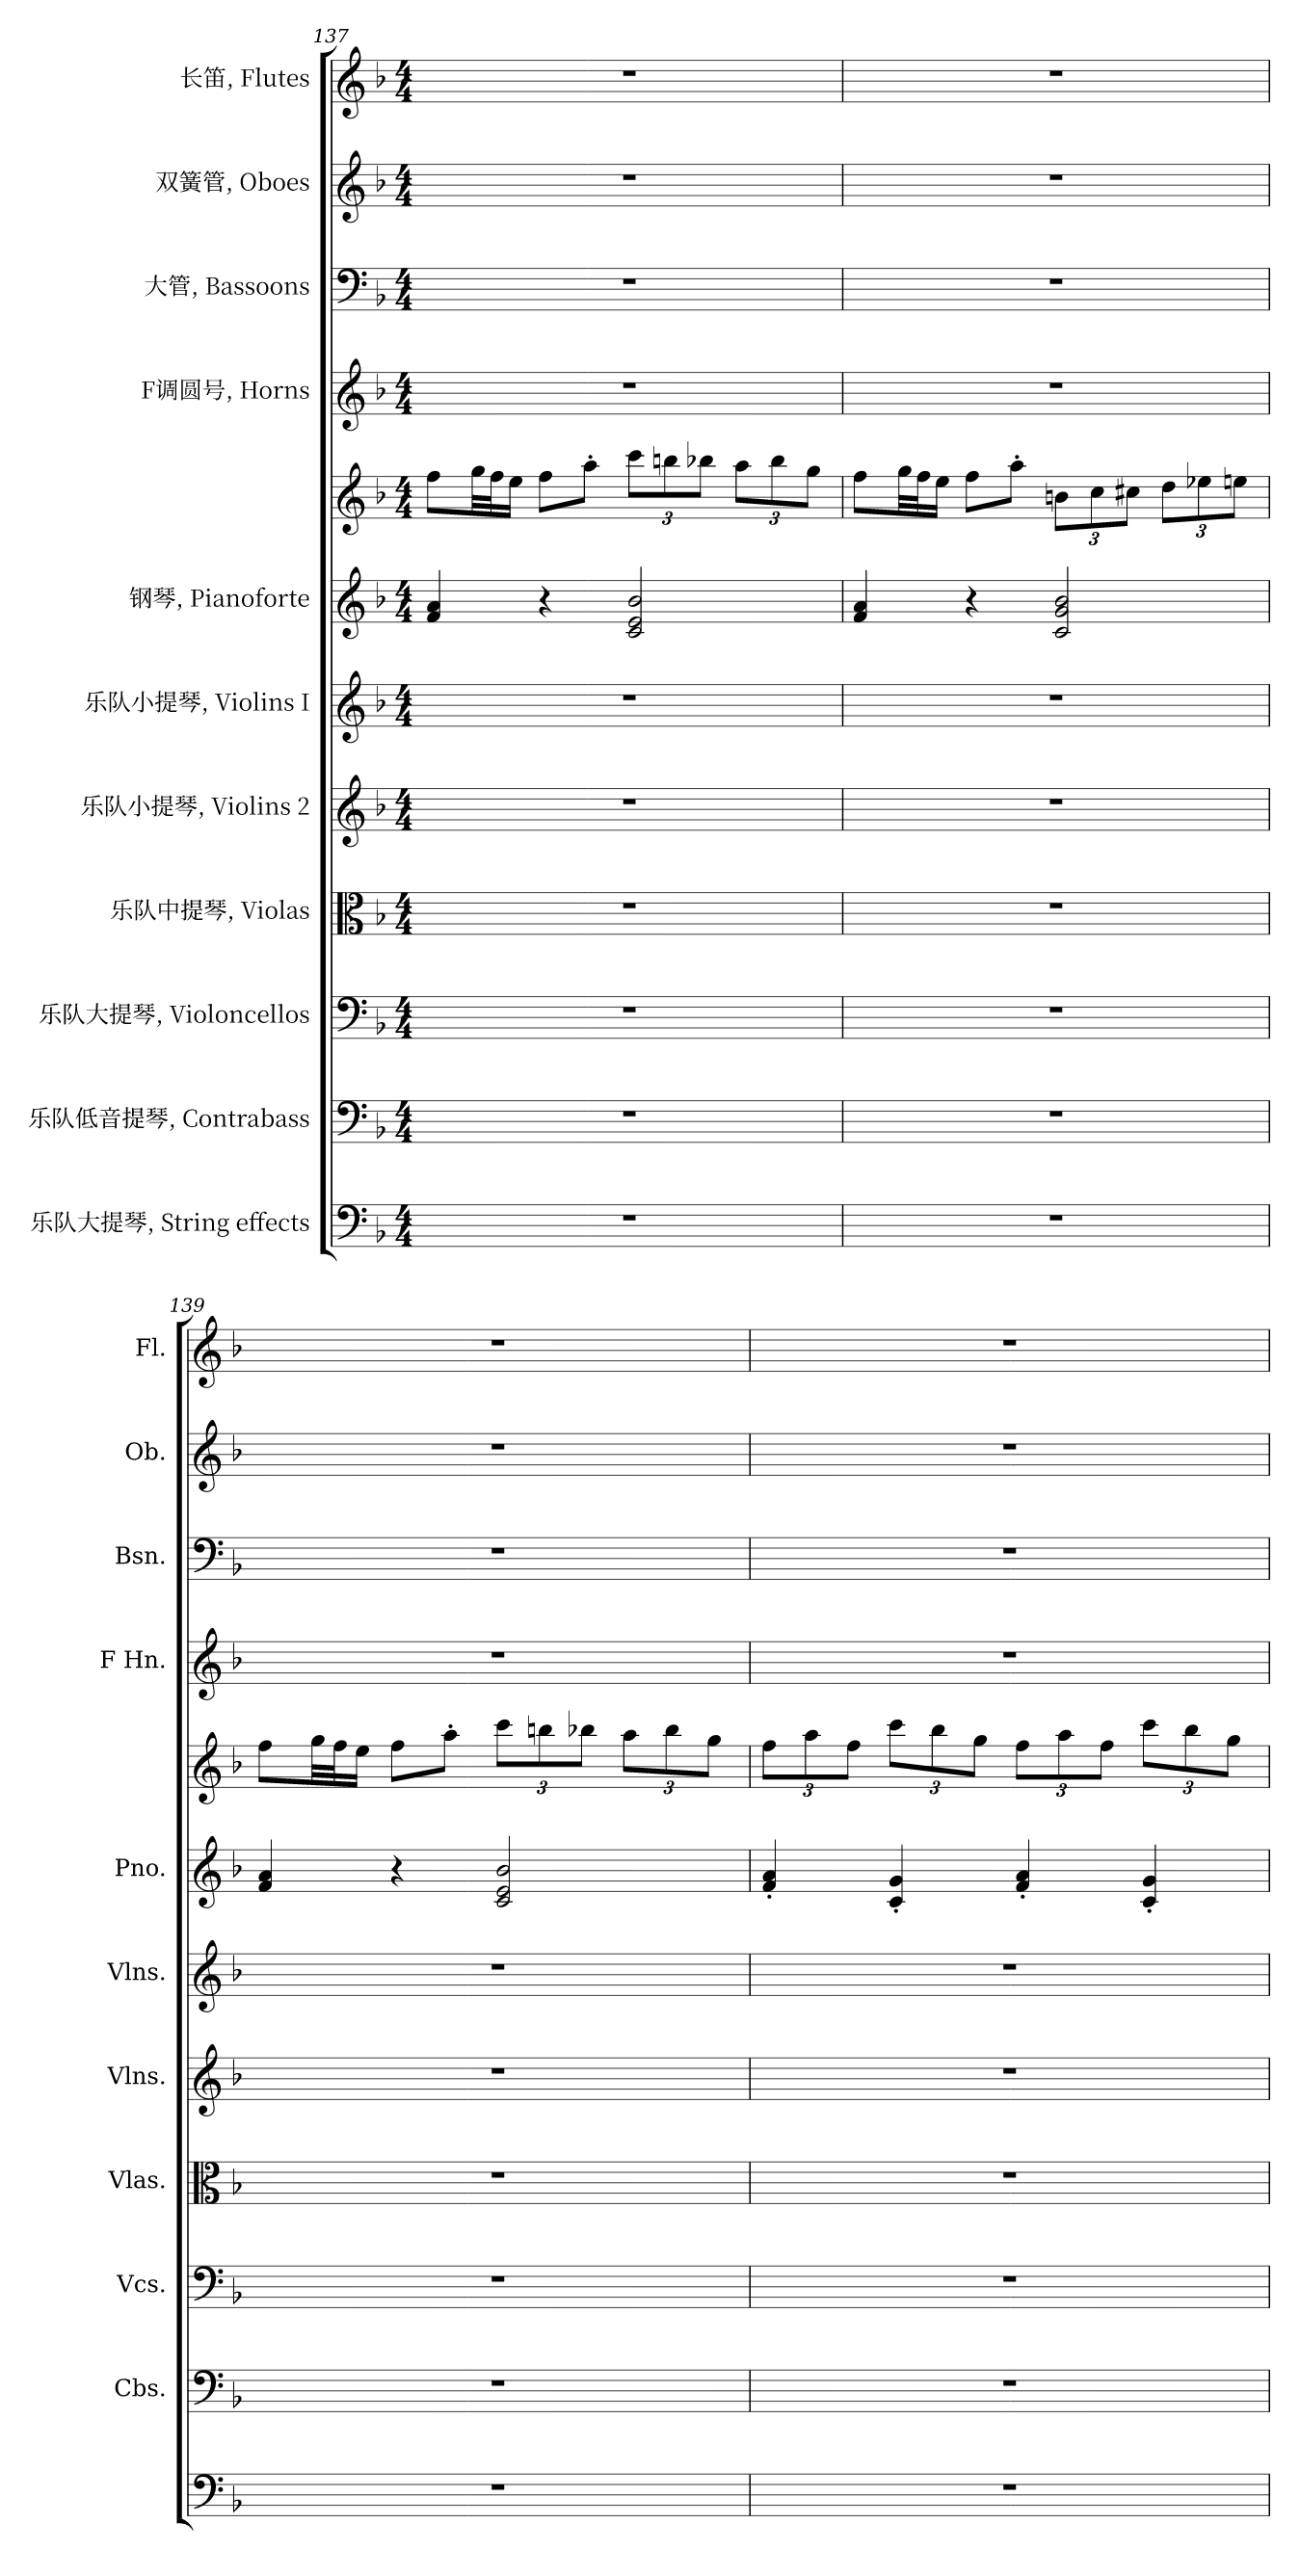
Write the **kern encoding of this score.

**kern	**kern	**kern	**kern	**kern	**kern	**kern	**kern	**kern	**kern	**kern	**kern
*part11	*part10	*part9	*part8	*part7	*part6	*part5	*part5	*part4	*part3	*part2	*part1
*staff12	*staff11	*staff10	*staff9	*staff8	*staff7	*staff6	*staff5	*staff4	*staff3	*staff2	*staff1
*I"乐队大提琴, String effects	*I"乐队低音提琴, Contrabass	*I"乐队大提琴, Violoncellos	*I"乐队中提琴, Violas	*I"乐队小提琴, Violins 2	*I"乐队小提琴, Violins I	*I"钢琴, Pianoforte	*	*I"F调圆号, Horns	*I"大管, Bassoons	*I"双簧管, Oboes	*I"长笛, Flutes
*	*I'Cbs.	*I'Vcs.	*I'Vlas.	*I'Vlns.	*I'Vlns.	*I'Pno.	*	*I'F Hn.	*I'Bsn.	*I'Ob.	*I'Fl.
!!LO:PB:g=z
*clefF4	*clefF4	*clefF4	*clefC3	*clefG2	*clefG2	*clefG2	*clefG2	*clefG2	*clefF4	*clefG2	*clefG2
*	*ITrd7c12	*	*	*	*	*	*	*ITrd4c7	*	*	*
*k[b-]	*k[b-]	*k[b-]	*k[b-]	*k[b-]	*k[b-]	*k[b-]	*k[b-]	*k[b-e-]	*k[b-]	*k[b-]	*k[b-]
*M4/4	*M4/4	*M4/4	*M4/4	*M4/4	*M4/4	*M4/4	*M4/4	*M4/4	*M4/4	*M4/4	*M4/4
=137	=137	=137	=137	=137	=137	=137	=137	=137	=137	=137	=137
1r	1r	1r	1r	1r	1r	4f/ 4a/	8ff\L	1r	1r	1r	1r
.	.	.	.	.	.	.	32gg\LL	.	.	.	.
.	.	.	.	.	.	.	32ff\J	.	.	.	.
.	.	.	.	.	.	.	16ee\JJ	.	.	.	.
.	.	.	.	.	.	4r	8ff\L	.	.	.	.
.	.	.	.	.	.	.	8aa'\J	.	.	.	.
*	*	*	*	*	*	*	*Xbrackettup	*	*	*	*
.	.	.	.	.	.	2c/ 2e/ 2b-/	12ccc\L	.	.	.	.
.	.	.	.	.	.	.	12bbn\	.	.	.	.
.	.	.	.	.	.	.	12bb-X\J	.	.	.	.
.	.	.	.	.	.	.	12aa\L	.	.	.	.
.	.	.	.	.	.	.	12bb-\	.	.	.	.
.	.	.	.	.	.	.	12gg\J	.	.	.	.
=138	=138	=138	=138	=138	=138	=138	=138	=138	=138	=138	=138
1r	1r	1r	1r	1r	1r	4f/ 4a/	8ff\L	1r	1r	1r	1r
.	.	.	.	.	.	.	32gg\LL	.	.	.	.
.	.	.	.	.	.	.	32ff\J	.	.	.	.
.	.	.	.	.	.	.	16ee\JJ	.	.	.	.
.	.	.	.	.	.	4r	8ff\L	.	.	.	.
.	.	.	.	.	.	.	8aa'\J	.	.	.	.
.	.	.	.	.	.	2c/ 2g/ 2b-/	12bn\L	.	.	.	.
.	.	.	.	.	.	.	12cc\	.	.	.	.
.	.	.	.	.	.	.	12cc#X\J	.	.	.	.
.	.	.	.	.	.	.	12dd\L	.	.	.	.
.	.	.	.	.	.	.	12ee-X\	.	.	.	.
.	.	.	.	.	.	.	12een\J	.	.	.	.
!!LO:PB:g=z
=139	=139	=139	=139	=139	=139	=139	=139	=139	=139	=139	=139
1r	1r	1r	1r	1r	1r	4f/ 4a/	8ff\L	1r	1r	1r	1r
.	.	.	.	.	.	.	32gg\LL	.	.	.	.
.	.	.	.	.	.	.	32ff\J	.	.	.	.
.	.	.	.	.	.	.	16ee\JJ	.	.	.	.
.	.	.	.	.	.	4r	8ff\L	.	.	.	.
.	.	.	.	.	.	.	8aa'\J	.	.	.	.
.	.	.	.	.	.	2c/ 2e/ 2b-/	12ccc\L	.	.	.	.
.	.	.	.	.	.	.	12bbn\	.	.	.	.
.	.	.	.	.	.	.	12bb-X\J	.	.	.	.
.	.	.	.	.	.	.	12aa\L	.	.	.	.
.	.	.	.	.	.	.	12bb-\	.	.	.	.
.	.	.	.	.	.	.	12gg\J	.	.	.	.
=140	=140	=140	=140	=140	=140	=140	=140	=140	=140	=140	=140
1r	1r	1r	1r	1r	1r	4f/' 4a/'	12ff\L	1r	1r	1r	1r
.	.	.	.	.	.	.	12aa\	.	.	.	.
.	.	.	.	.	.	.	12ff\J	.	.	.	.
.	.	.	.	.	.	4c/' 4g/'	12ccc\L	.	.	.	.
.	.	.	.	.	.	.	12bb-\	.	.	.	.
.	.	.	.	.	.	.	12gg\J	.	.	.	.
.	.	.	.	.	.	4f/' 4a/'	12ff\L	.	.	.	.
.	.	.	.	.	.	.	12aa\	.	.	.	.
.	.	.	.	.	.	.	12ff\J	.	.	.	.
.	.	.	.	.	.	4c/' 4g/'	12ccc\L	.	.	.	.
.	.	.	.	.	.	.	12bb-\	.	.	.	.
.	.	.	.	.	.	.	12gg\J	.	.	.	.
=	=	=	=	=	=	=	=	=	=	=	=
*-	*-	*-	*-	*-	*-	*-	*-	*-	*-	*-	*-
